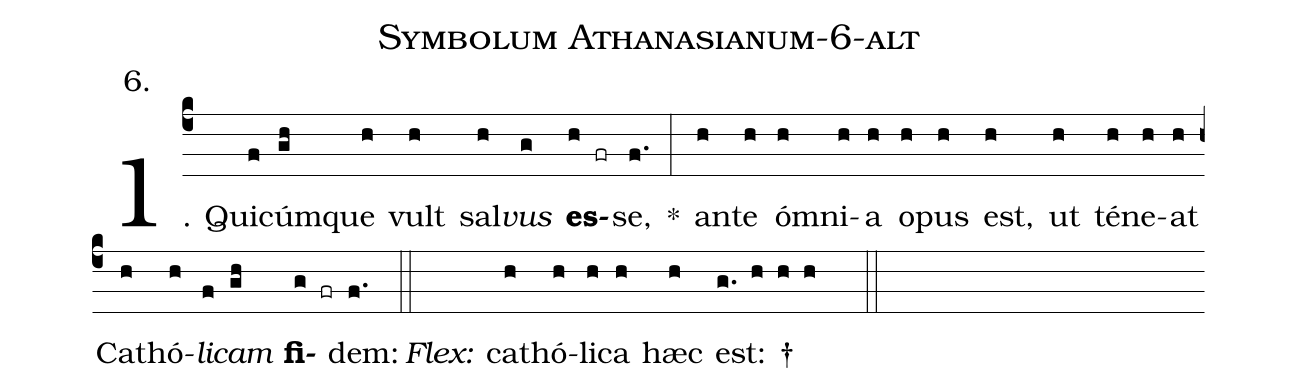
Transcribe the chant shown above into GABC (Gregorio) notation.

name: Symbolum Athanasianum-6-alt;
annotation: 6.;
%%
(c4)1. Qui(f)cúm(gh)que(h) vult(h) sal(h)<i>vus</i>(g) <b>es</b>(h fr)se,(f.) *(:) an(h)te(h) óm(h)ni(h)a(h) o(h)pus(h) est,(h) ut(h) té(h)ne(h)at(h) Ca(h)thó(h)<i>li</i>(f)<i>cam</i>(gh) <b>fi</b>(g fr)dem:(f.) (::)
<i>Flex:</i>()  ca(h)thó(h)li(h)ca(h) hæc(h) est: †(g. h h h  ::)
